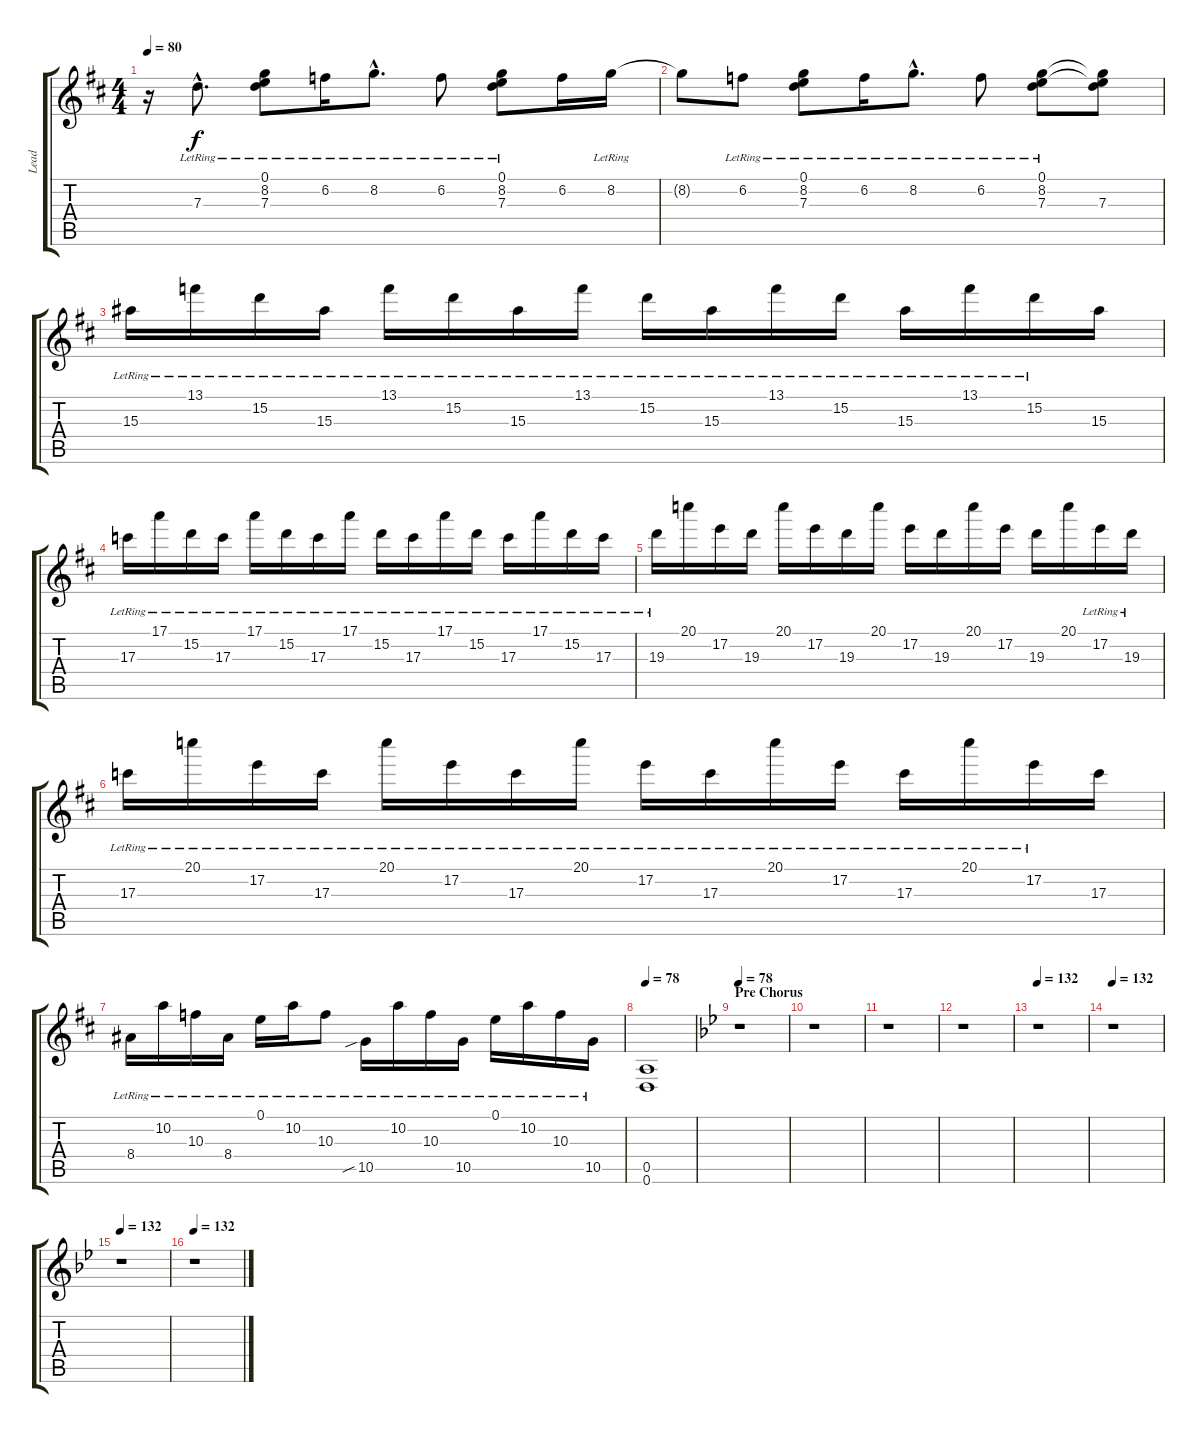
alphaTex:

\track ("Lead" "Lead") {instrument distortionguitar}
\staff {score tabs}
\tuning (E4 B3 G3 D3 A2 D2) {hide}
\ts (4 4)
\tempo 80
\clef g2
\ks d
r.16{dy f instrument electricguitarjazz} 7.3{hac lr}.8{d} (0.1{lr} 8.2{lr} 7.3{lr}).8 6.2{lr}.16 8.2{hac lr}.8{d} 6.2{lr}.8 (0.1{lr} 8.2{lr} 7.3{lr}).8 6.2.16 8.2{lr}.16 |
8.2{t}.8 6.2{lr}.8 (0.1{lr} 8.2{lr} 7.3{lr}).8 6.2{lr}.16 8.2{hac lr}.8{d} 6.2{lr}.8 (0.1{lr} 8.2{lr} 7.3{lr}).8 (0.1{t} 8.2{t} 7.3).8 |
15.3{lr}.16 13.1{lr}.16 15.2{lr}.16 15.3{lr}.16 13.1{lr}.16 15.2{lr}.16 15.3{lr}.16 13.1{lr}.16 15.2{lr}.16 15.3{lr}.16 13.1{lr}.16 15.2{lr}.16 15.3{lr}.16 13.1{lr}.16 15.2{lr}.16 15.3.16 |
17.3{lr}.16 17.1{lr}.16 15.2{lr}.16 17.3{lr}.16 17.1{lr}.16 15.2{lr}.16 17.3{lr}.16 17.1{lr}.16 15.2{lr}.16 17.3{lr}.16 17.1{lr}.16 15.2{lr}.16 17.3{lr}.16 17.1{lr}.16 15.2{lr}.16 17.3{lr}.16 |
19.3{lr}.16 20.1.16 17.2.16 19.3.16 20.1.16 17.2.16 19.3.16 20.1.16 17.2.16 19.3.16 20.1.16 17.2.16 19.3.16 20.1.16 17.2{lr}.16 19.3{lr}.16 |
17.3{lr}.16 20.1{lr}.16 17.2{lr}.16 17.3{lr}.16 20.1{lr}.16 17.2{lr}.16 17.3{lr}.16 20.1{lr}.16 17.2{lr}.16 17.3{lr}.16 20.1{lr}.16 17.2{lr}.16 17.3{lr}.16 20.1{lr}.16 17.2{lr}.16 17.3.16 |
8.4{lr}.16 10.2{lr}.16 10.3{lr}.16 8.4{lr}.16 0.1{lr}.16 10.2{lr}.16 10.3{lr}.8 10.5{sib lr}.16 10.2{lr}.16 10.3{lr}.16 10.5{lr}.16 0.1{lr}.16 10.2{lr}.16 10.3{lr}.16 10.5{lr}.16 |
\tempo 78
(0.5 0.6).1 |
\section ("" "Pre Chorus")
\tempo 78
\ks gminor
r.1 |
r.1 |
r.1 |
r.1 |
\tempo 132
r.1 |
\tempo 132
r.1 |
\tempo 132
r.1 |
\tempo 132
r.1
